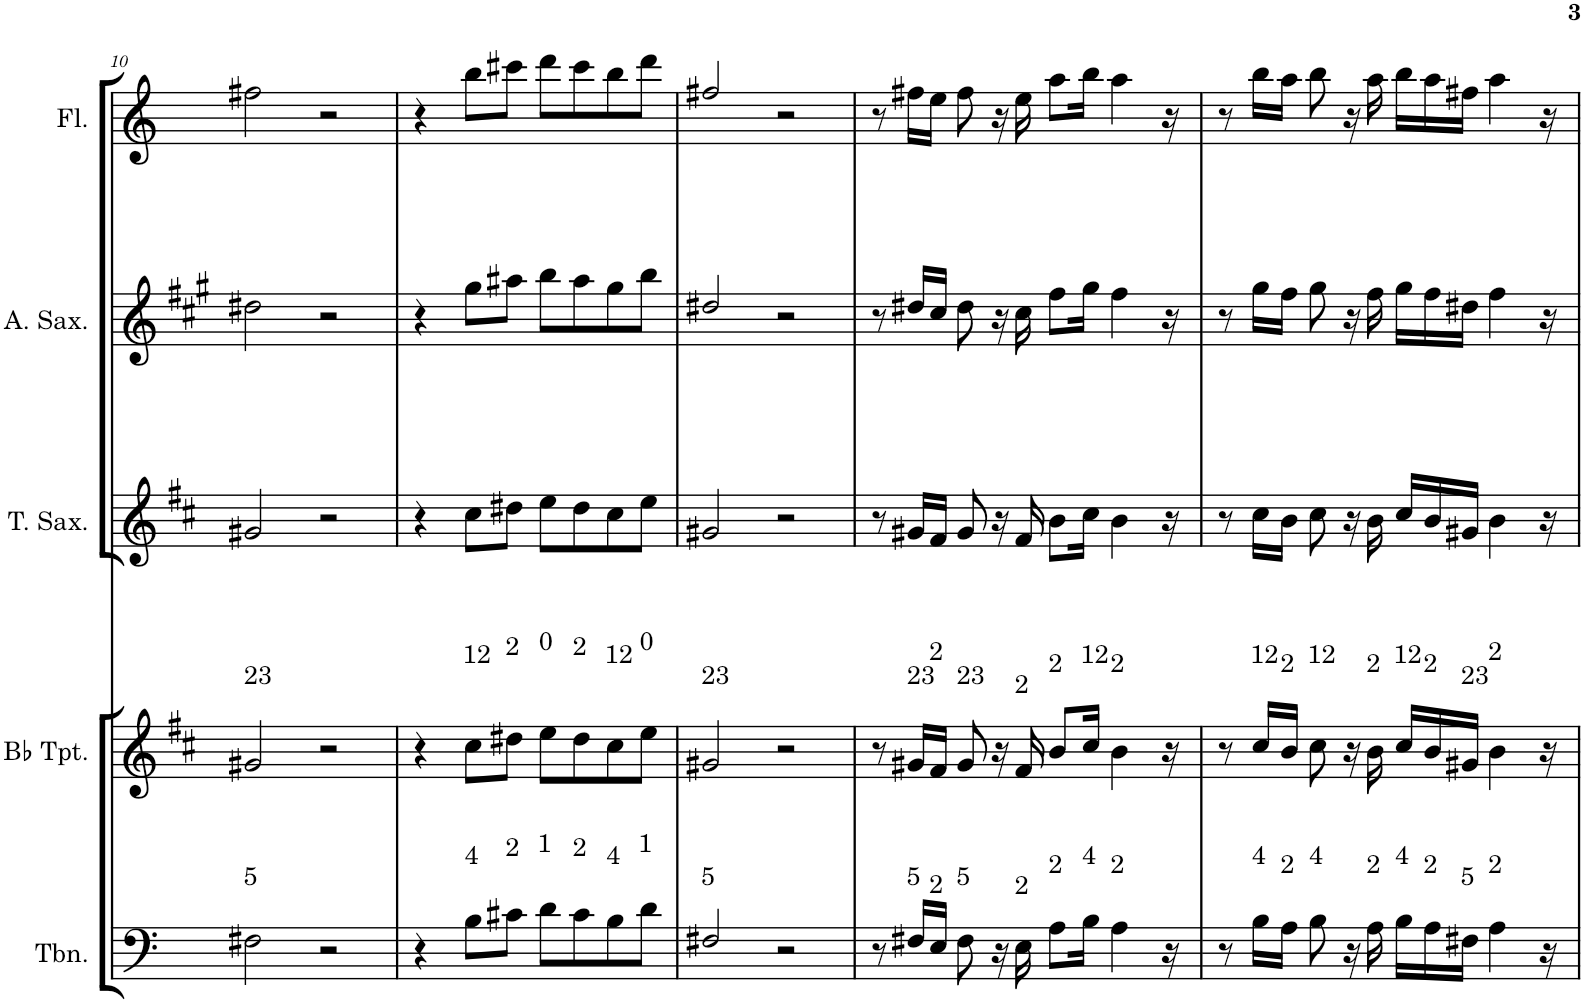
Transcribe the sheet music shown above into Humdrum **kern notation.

**kern	**kern	**kern	**kern	**kern
*part5	*part4	*part3	*part2	*part1
*staff5	*staff4	*staff3	*staff2	*staff1
*I"Trombone	*I"Bb Trumpet	*I"Tenor Saxophone	*I"Alto Saxophone	*I"Flute
*I'Tbn.	*I'Bb Tpt.	*I'T. Sax.	*I'A. Sax.	*I'Fl.
!!LO:PB:g=z
*clefF4	*clefG2	*clefG2	*clefG2	*clefG2
*	*Trd1c2	*Trd8c14	*Trd5c9	*
*k[]	*k[f#c#]	*k[f#c#]	*k[f#c#g#]	*k[]
*M4/4	*M4/4	*M4/4	*M4/4	*M4/4
=10	=10	=10	=10	=10
!	!LO:TX:a:t=23	!	!	!
!LO:TX:a:t=5	!	!	!	!
2F#X\	2g#X/	2g#X/	2dd#X\	2ff#X\
2r	2r	2r	2r	2r
=11	=11	=11	=11	=11
4r	4r	4r	4r	4r
!	!LO:TX:a:t=12	!	!	!
!LO:TX:a:t=4	!	!	!	!
8B\L	8cc#\L	8cc#\L	8gg#\L	8bb\L
!	!LO:TX:a:t=2	!	!	!
!LO:TX:a:t=2	!	!	!	!
8c#X\J	8dd#X\J	8dd#X\J	8aa#X\J	8ccc#X\J
!	!LO:TX:a:t=0	!	!	!
!LO:TX:a:t=1	!	!	!	!
8d\L	8ee\L	8ee\L	8bb\L	8ddd\L
!	!LO:TX:a:t=2	!	!	!
!LO:TX:a:t=2	!	!	!	!
8c#\	8dd#\	8dd#\	8aa#\	8ccc#\
!	!LO:TX:a:t=12	!	!	!
!LO:TX:a:t=4	!	!	!	!
8B\	8cc#\	8cc#\	8gg#\	8bb\
!	!LO:TX:a:t=0	!	!	!
!LO:TX:a:t=1	!	!	!	!
8d\J	8ee\J	8ee\J	8bb\J	8ddd\J
=12	=12	=12	=12	=12
!	!LO:TX:a:t=23	!	!	!
!LO:TX:a:t=5	!	!	!	!
2F#X/	2g#X/	2g#X/	2dd#X/	2ff#X/
2r	2r	2r	2r	2r
=13	=13	=13	=13	=13
8r	8r	8r	8r	8r
!	!LO:TX:a:t=23	!	!	!
!LO:TX:a:t=5	!	!	!	!
16F#X/LL	16g#X/LL	16g#X/LL	16dd#X/LL	16ff#X\LL
!	!LO:TX:a:t=2	!	!	!
!LO:TX:a:t=2	!	!	!	!
16E/JJ	16f#/JJ	16f#/JJ	16cc#/JJ	16ee\JJ
!	!LO:TX:a:t=23	!	!	!
!LO:TX:a:t=5	!	!	!	!
8F#\	8g#/	8g#/	8dd#\	8ff#\
16r	16r	16r	16r	16r
!	!LO:TX:a:t=2	!	!	!
!LO:TX:a:t=2	!	!	!	!
16E\	16f#/	16f#/	16cc#\	16ee\
!	!LO:TX:a:t=2	!	!	!
!LO:TX:a:t=2	!	!	!	!
8A\L	8b/L	8b\L	8ff#\L	8aa\L
!	!LO:TX:a:t=12	!	!	!
!LO:TX:a:t=4	!	!	!	!
16B\Jk	16cc#/Jk	16cc#\Jk	16gg#\Jk	16bb\Jk
!	!LO:TX:a:t=2	!	!	!
!LO:TX:a:t=2	!	!	!	!
4A\	4b\	4b\	4ff#\	4aa\
16r	16r	16r	16r	16r
=14	=14	=14	=14	=14
8r	8r	8r	8r	8r
!	!LO:TX:a:t=12	!	!	!
!LO:TX:a:t=4	!	!	!	!
16B\LL	16cc#/LL	16cc#\LL	16gg#\LL	16bb\LL
!	!LO:TX:a:t=2	!	!	!
!LO:TX:a:t=2	!	!	!	!
16A\JJ	16b/JJ	16b\JJ	16ff#\JJ	16aa\JJ
!	!LO:TX:a:t=12	!	!	!
!LO:TX:a:t=4	!	!	!	!
8B\	8cc#\	8cc#\	8gg#\	8bb\
16r	16r	16r	16r	16r
!	!LO:TX:a:t=2	!	!	!
!LO:TX:a:t=2	!	!	!	!
16A\	16b\	16b\	16ff#\	16aa\
!	!LO:TX:a:t=12	!	!	!
!LO:TX:a:t=4	!	!	!	!
16B\LL	16cc#/LL	16cc#/LL	16gg#\LL	16bb\LL
!	!LO:TX:a:t=2	!	!	!
!LO:TX:a:t=2	!	!	!	!
16A\	16b/	16b/	16ff#\	16aa\
!	!LO:TX:a:t=23	!	!	!
!LO:TX:a:t=5	!	!	!	!
16F#X\JJ	16g#X/JJ	16g#X/JJ	16dd#X\JJ	16ff#X\JJ
!	!LO:TX:a:t=2	!	!	!
!LO:TX:a:t=2	!	!	!	!
4A\	4b\	4b\	4ff#\	4aa\
16r	16r	16r	16r	16r
=	=	=	=	=
*-	*-	*-	*-	*-
